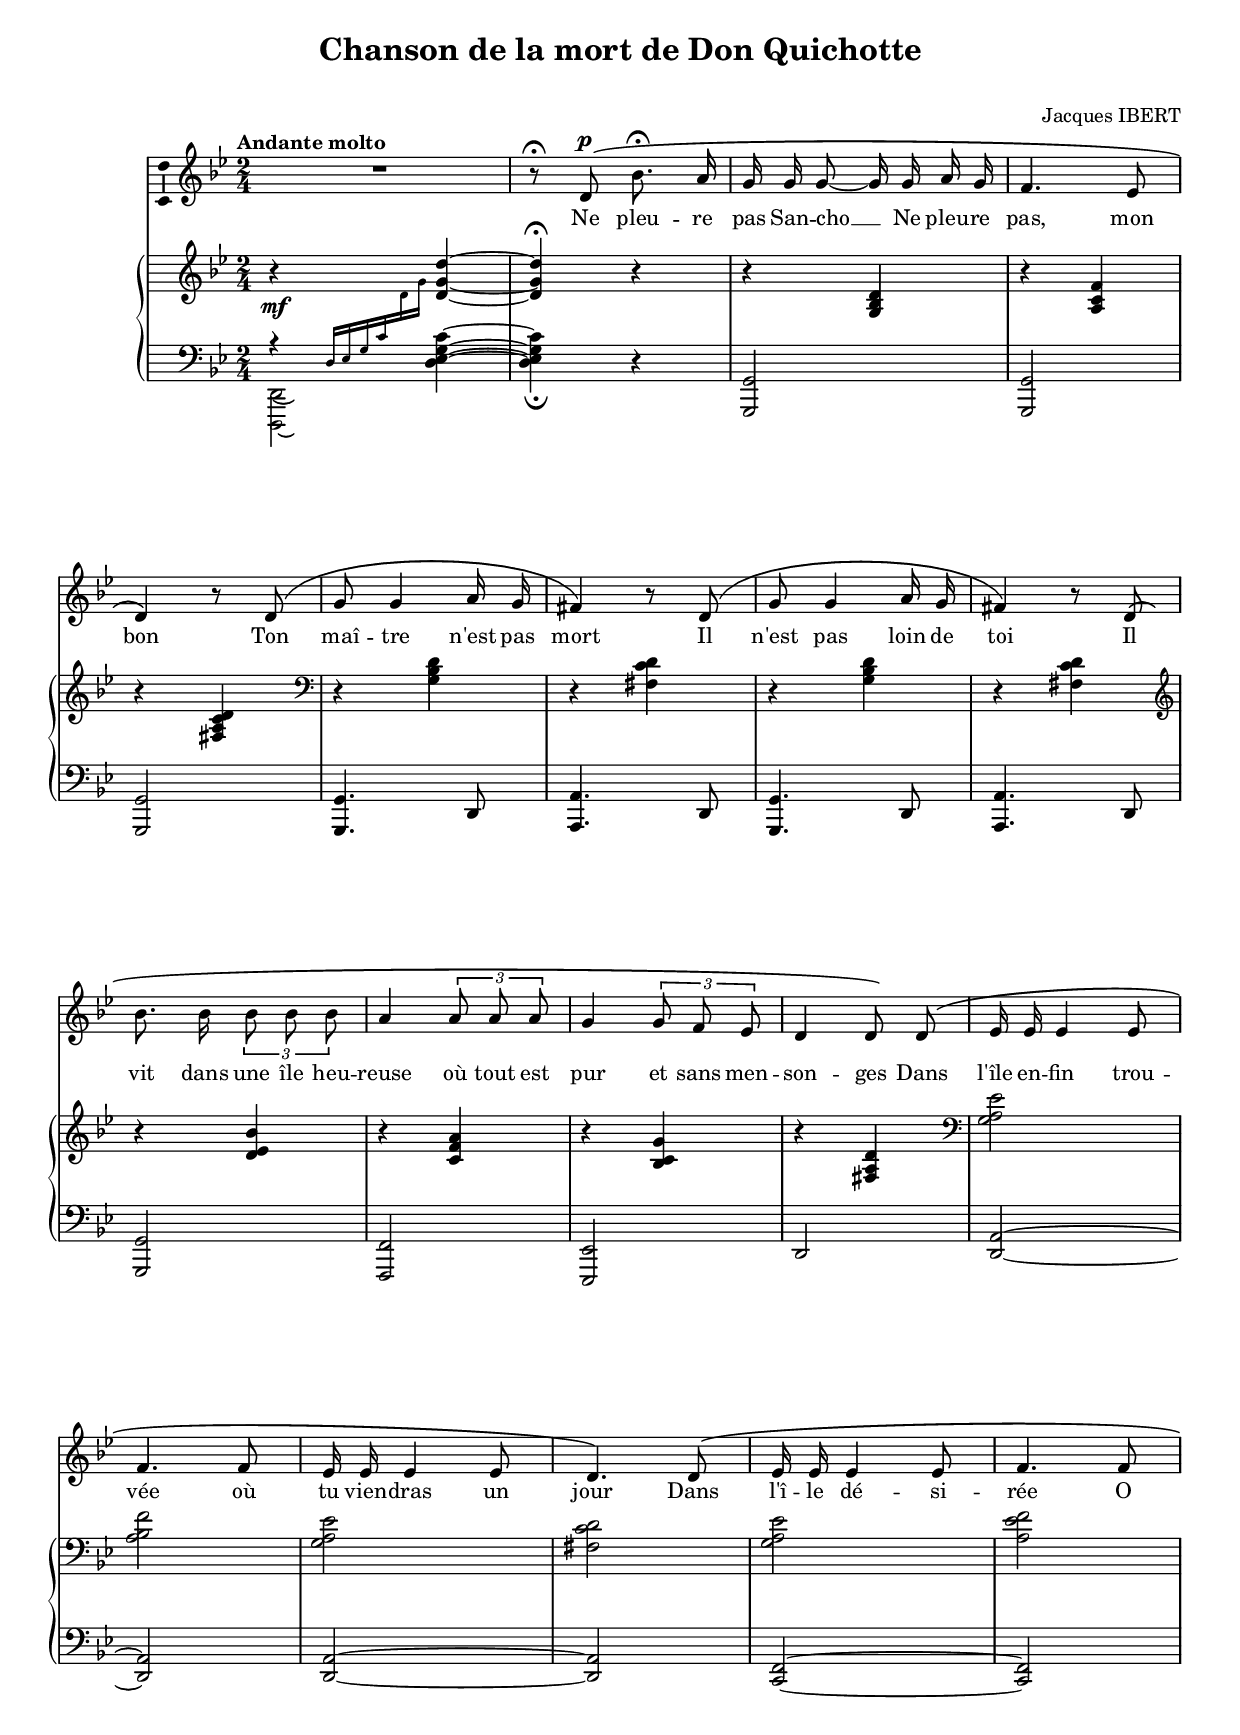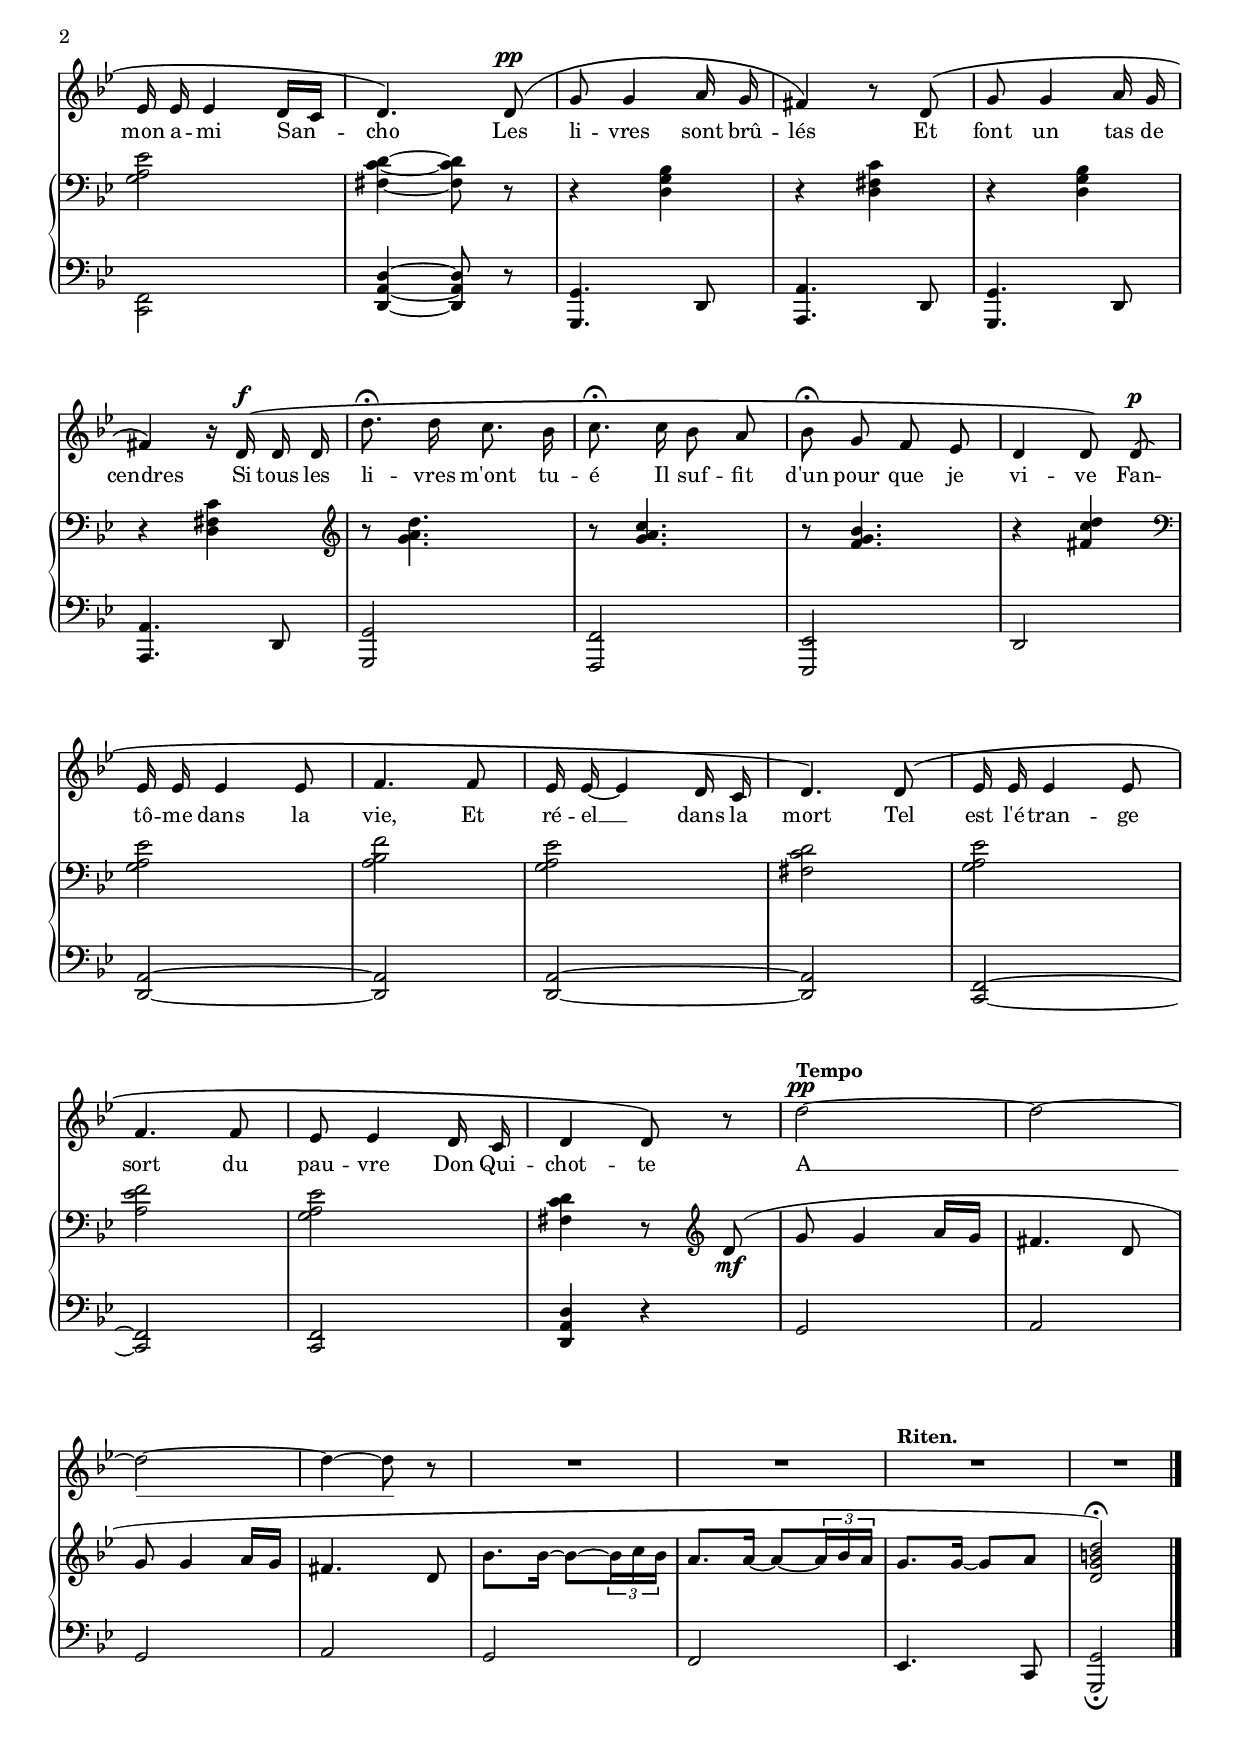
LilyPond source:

\version "2.16.0"

\header {
  title = "Chanson de la mort de Don Quichotte"
  subtitle = " "
  composer = "Jacques IBERT"
  % Supprimer le pied de page par défaut
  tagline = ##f
}
#(set-global-staff-size 17)
\layout {
  \context {
    \Score
    \remove "Bar_number_engraver"
  }
}

global = {
  \key a \minor
  \time 2/4
  \tempo "Andante molto"
  
}

chgl = \change Staff = "left"

chgr =  \change Staff = "right" 

bassVoice = \relative c' {
  \global
  \dynamicUp
  % En avant la musique !
  R2
  \autoBeamOff
  r8\fermata e8^\(\p c'8.\fermata b16
  a16 a a8 ~ a16a b a 
  g4. f8 \break
  e4\) r8 e^\(
  a8 a4 b16 a 
  gis4\) r8 e^\(
  a8 a4 b16 a
  gis4\) r8 e8^\( \break
  c'8. c16 \times 2/3 { c8 c c }
  b4 \times 2/3 { b8 b b }
  a4 \times 2/3 { a8 g f }
  e4 e8\) e^\(
  f16 f f4 f8 \break
  g4. g8
  f16 f f4 f8
  e4.\) e8^\(
  f16 f f4 f8
  g4. g8 \break
  
  f16 f f4 e16[ d]
  e4.\) e8^\(\pp
  a8 a4 b16 a 
  gis4\) r8 e^\(
  a8 a4 b16 a \break
  gis4\) r16 e^\(\f e e
  e'8.\fermata e16 d8. c16
  d8.\fermata d16 c8 b
  c8\fermata a g f
  e4 e8\) e^\(\p \break
  f16 f f4 f8
  g4. g8
  
  f16 f ~ f4 e16 d
  e4.\) e8^\(
  f16 f f4 f8 \break
  g4. g8
  
  f8 f4  e16 d
  e4 e8\) r
  \tempo "Tempo"
  e'2\pp ~
  e ~ \break
  e ~
  e4 ~e8 r
  R2*4
  
  \bar "|."
}

verse = \lyricmode {
  % Ajouter ici des paroles.
  Ne pleu -- re pas San -- cho __
  Ne pleu -- re pas, mon bon
  Ton maî -- tre n'est pas mort
  Il n'est pas loin de toi
  Il vit dans une île heu -- reuse où tout est pur et sans men -- son -- ges
  Dans l'île en -- fin trou -- vée où tu vien -- dras un jour
  Dans l'î -- le dé -- si -- rée  O
  
  mon a -- mi San -- cho
  Les li -- vres sont brû -- lés
  Et font un tas de cendres
  Si tous les li -- vres m'ont tu -- é
  Il suf -- fit d'un pour que je vi -- ve
  Fan -- tô -- me dans la vie,
  Et ré -- el __ dans la mort
  Tel est l'é -- tran -- ge sort du pau -- vre Don Qui -- chot -- te
  A __
  
  
  
}

right = \relative c' {
  \global
  % En avant la musique !
  r4\mf <e a e'> ~
  q4\fermata r
  r4 <a, c e>4
  r4 <b d g>4
  r4 <gis b d e>4
  \clef bass r4 <a c e>4
  r4 <gis d' e>4
  r4 <a c e>4
  r4 <gis d' e>4
  \clef treble r4 <e' f c'>4
  r4 <d g b>4
  r4 <c d a'>4
  r4 <gis b e>4
  \clef bass  <a b f'>2
  <b c g'>2
<a b f'>2
  <gis d' e>2
<a b f'>2
  <b f' g>2
<a b f'>2
  <gis d' e>4 ~q8 r
  
  r4 <e a c >4
   r4 <e gis d' >4
   r4 <e a c >4
   r4 <e gis d'>4
\clef treble r8 <a' b e>4.
r8 < a b d>4.
r8 < g a c>4.
r4 <gis d' e>4
\clef bass   <a, b f'>2
  <b c g'>2
  <a b f'>2
  <gis d' e>2
 <a b f'>2
  <b f' g>2
 <a b f'>2
  <gis d' e>4 r8 \clef treble e'^(\mf
  a8 a4 b16 a
  gis4. e8
  a8 a4 b16 a
  gis4. e8
   c'8. c16 ~ c8 ~ \times 2/3 {c16 d c  }
  b8. b16 ~ b8 ~ \times 2/3 {b16 c b  }
\tempo "Riten."
  a8. a16 ~ a8 b
<e, a cis e>2)\fermata
   
}

left = \relative c, {
  \global
  % En avant la musique !
  << {r4 \grace {e'16[  f a d \change Staff = "right" \stemDown e a]} \change Staff = "left"<e, f a d>4 ~ q_\fermata \oneVoice r} \\ {<e,, e'>2\laissezVibrer  s2}>>
  
          <a a'>2 
      q
      q

  <a a'>4. e'8
  <b b'>4. e8
  <a, a'>4. e'8
  <b b'>4. e8
       <a, a'>2
      <g g'>
      <f f'>2
      e'2

 
    <e b'>2 ~
     q
     q ~
     q
     <d g>2 ~
     q
  
  \stemDown <d g>2 \stemNeutral
  <e b' e>4 ~q8 r
  
    <a, a'>4. e'8
  <b b'>4. e8
  <a, a'>4. e'8
  <b b'>4. e8
  
  
     <a, a'>2
     <g g'>
     <f f'>
     e'
     <e  b'>~
     q
     q ~
     q
     <d g> ~
     q
     q

  <e b' e>4 r
  

    a2
    b2
    a2
    b2
      a2
  g2
  f4. d8


      \stemUp <a a'>2_\fermata

  
}

bassVoicePart = \new Staff \with {
  midiInstrument = "choir aahs"
  \consists "Ambitus_engraver"
} \transpose a g 
{ \clef treble \bassVoice }
\addlyrics { \verse }

pianoPart = \new PianoStaff <<
  \new Staff = "right" \with {
    midiInstrument = "acoustic grand"
  } \transpose a g   
  \right
  \new Staff = "left" \with {
    midiInstrument = "acoustic grand"
  }\transpose a g  
  { \clef bass \left }
>>

\score {
  <<
    \bassVoicePart
    \pianoPart
  >>
  \layout {
    \context { 
      \RemoveEmptyStaffContext
  }}
  \midi {
    \context {
      \Score
      tempoWholesPerMinute = #(ly:make-moment 50 4)
    }
    
  }
}
\paper{
  ragged-last-bottom =##f 
}